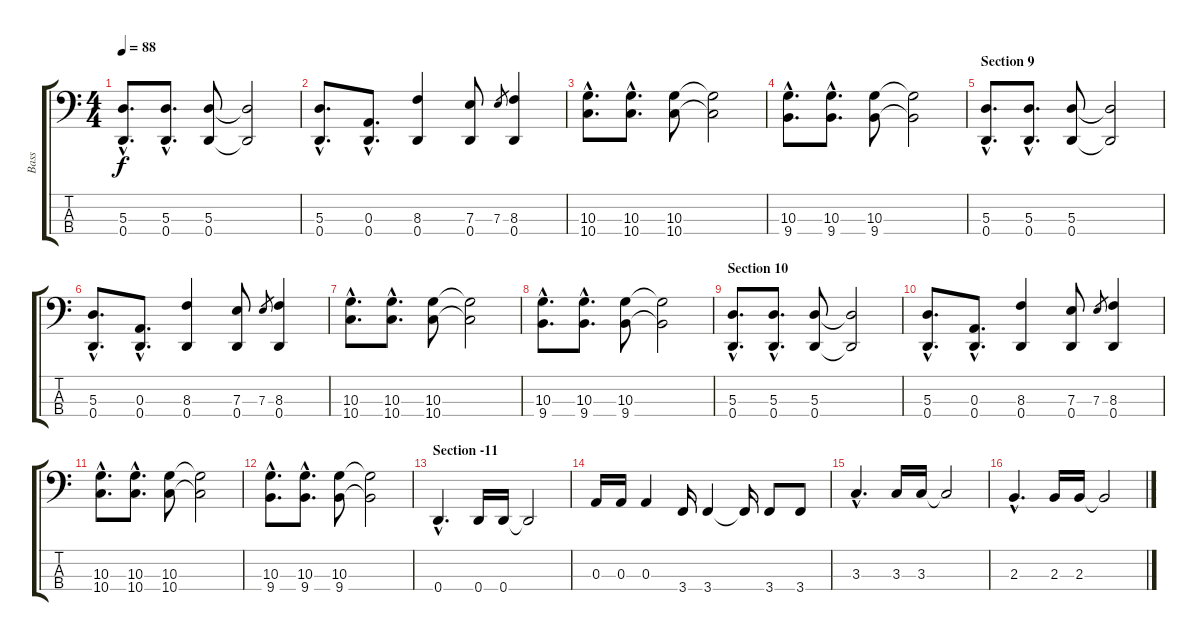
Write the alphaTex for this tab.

\track ("Bass" "Bass") {instrument electricbassfinger}
\staff {score tabs}
\tuning (G2 D2 A1 D1) {hide}
\ts (4 4)
\tempo 88
\clef f4
\ks c
(5.3{hac} 0.4{hac}).8{d dy f} (5.3{hac} 0.4{hac}).8{d} (5.3 0.4).8 (5.3{t} 0.4{t}).2 |
(5.3{hac} 0.4{hac}).8{d} (0.3{hac} 0.4{hac}).8{d} (8.3 0.4).4 (7.3 0.4).8 7.3.8{gr} (8.3 0.4).4 |
(10.3{hac} 10.4{hac}).8{d} (10.3{hac} 10.4{hac}).8{d} (10.3 10.4).8 (10.3{t} 10.4{t}).2 |
(10.3{hac} 9.4{hac}).8{d} (10.3{hac} 9.4{hac}).8{d} (10.3 9.4).8 (10.3{t} 9.4{t}).2 |
\section ("" "Section 9")
(5.3{hac} 0.4{hac}).8{d} (5.3{hac} 0.4{hac}).8{d} (5.3 0.4).8 (5.3{t} 0.4{t}).2 |
(5.3{hac} 0.4{hac}).8{d} (0.3{hac} 0.4{hac}).8{d} (8.3 0.4).4 (7.3 0.4).8 7.3.8{gr} (8.3 0.4).4 |
(10.3{hac} 10.4{hac}).8{d} (10.3{hac} 10.4{hac}).8{d} (10.3 10.4).8 (10.3{t} 10.4{t}).2 |
(10.3{hac} 9.4{hac}).8{d} (10.3{hac} 9.4{hac}).8{d} (10.3 9.4).8 (10.3{t} 9.4{t}).2 |
\section ("" "Section 10")
(5.3{hac} 0.4{hac}).8{d} (5.3{hac} 0.4{hac}).8{d} (5.3 0.4).8 (5.3{t} 0.4{t}).2 |
(5.3{hac} 0.4{hac}).8{d} (0.3{hac} 0.4{hac}).8{d} (8.3 0.4).4 (7.3 0.4).8 7.3.8{gr} (8.3 0.4).4 |
(10.3{hac} 10.4{hac}).8{d} (10.3{hac} 10.4{hac}).8{d} (10.3 10.4).8 (10.3{t} 10.4{t}).2 |
(10.3{hac} 9.4{hac}).8{d} (10.3{hac} 9.4{hac}).8{d} (10.3 9.4).8 (10.3{t} 9.4{t}).2 |
\section ("" "Section -11")
0.4{hac}.4{d} 0.4.16 0.4.16 0.4{t}.2 |
0.3.16 0.3.16 0.3.4 3.4.16 3.4.4 3.4{t}.16 3.4.8 3.4.8 |
3.3{hac}.4{d} 3.3.16 3.3.16 3.3{t}.2 |
2.3{hac}.4{d} 2.3.16 2.3.16 2.3{t}.2
